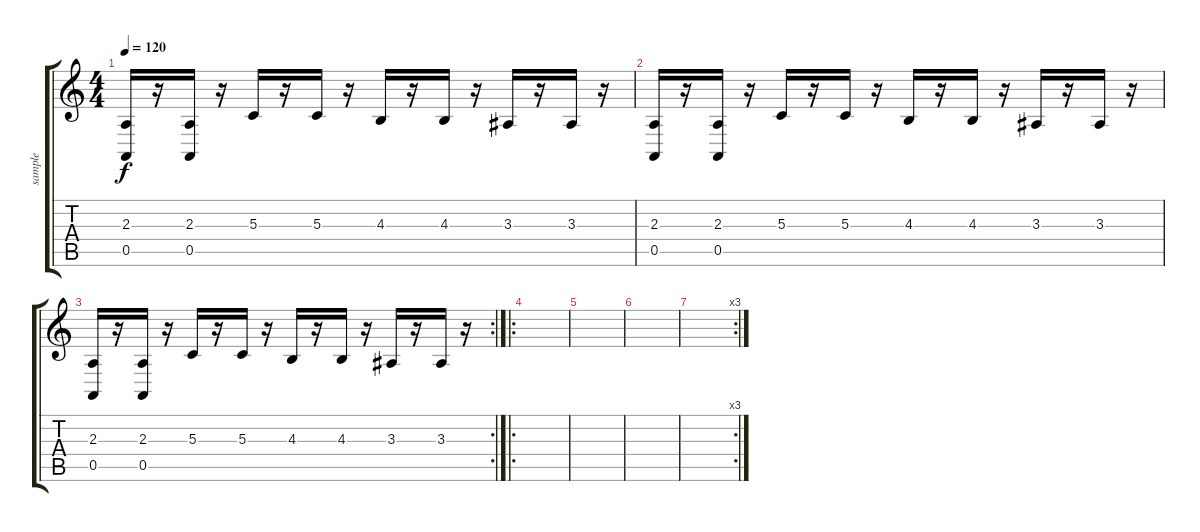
\track ("sample" "sample") {instrument synthstrings2}
\staff {score tabs}
\tuning (E4 B3 G3 D3 A2 E2) {hide}
\ts (4 4)
\tempo 120
\clef g2
\ks c
(2.3 0.5).16{dy f} r.16 (2.3 0.5).16 r.16 5.3.16 r.16 5.3.16 r.16 4.3.16 r.16 4.3.16 r.16 3.3.16 r.16 3.3.16 r.16 |
(2.3 0.5).16 r.16 (2.3 0.5).16 r.16 5.3.16 r.16 5.3.16 r.16 4.3.16 r.16 4.3.16 r.16 3.3.16 r.16 3.3.16 r.16 |
\rc 2
(2.3 0.5).16 r.16 (2.3 0.5).16 r.16 5.3.16 r.16 5.3.16 r.16 4.3.16 r.16 4.3.16 r.16 3.3.16 r.16 3.3.16 r.16 |
\ro
|
|
|
\rc 3
